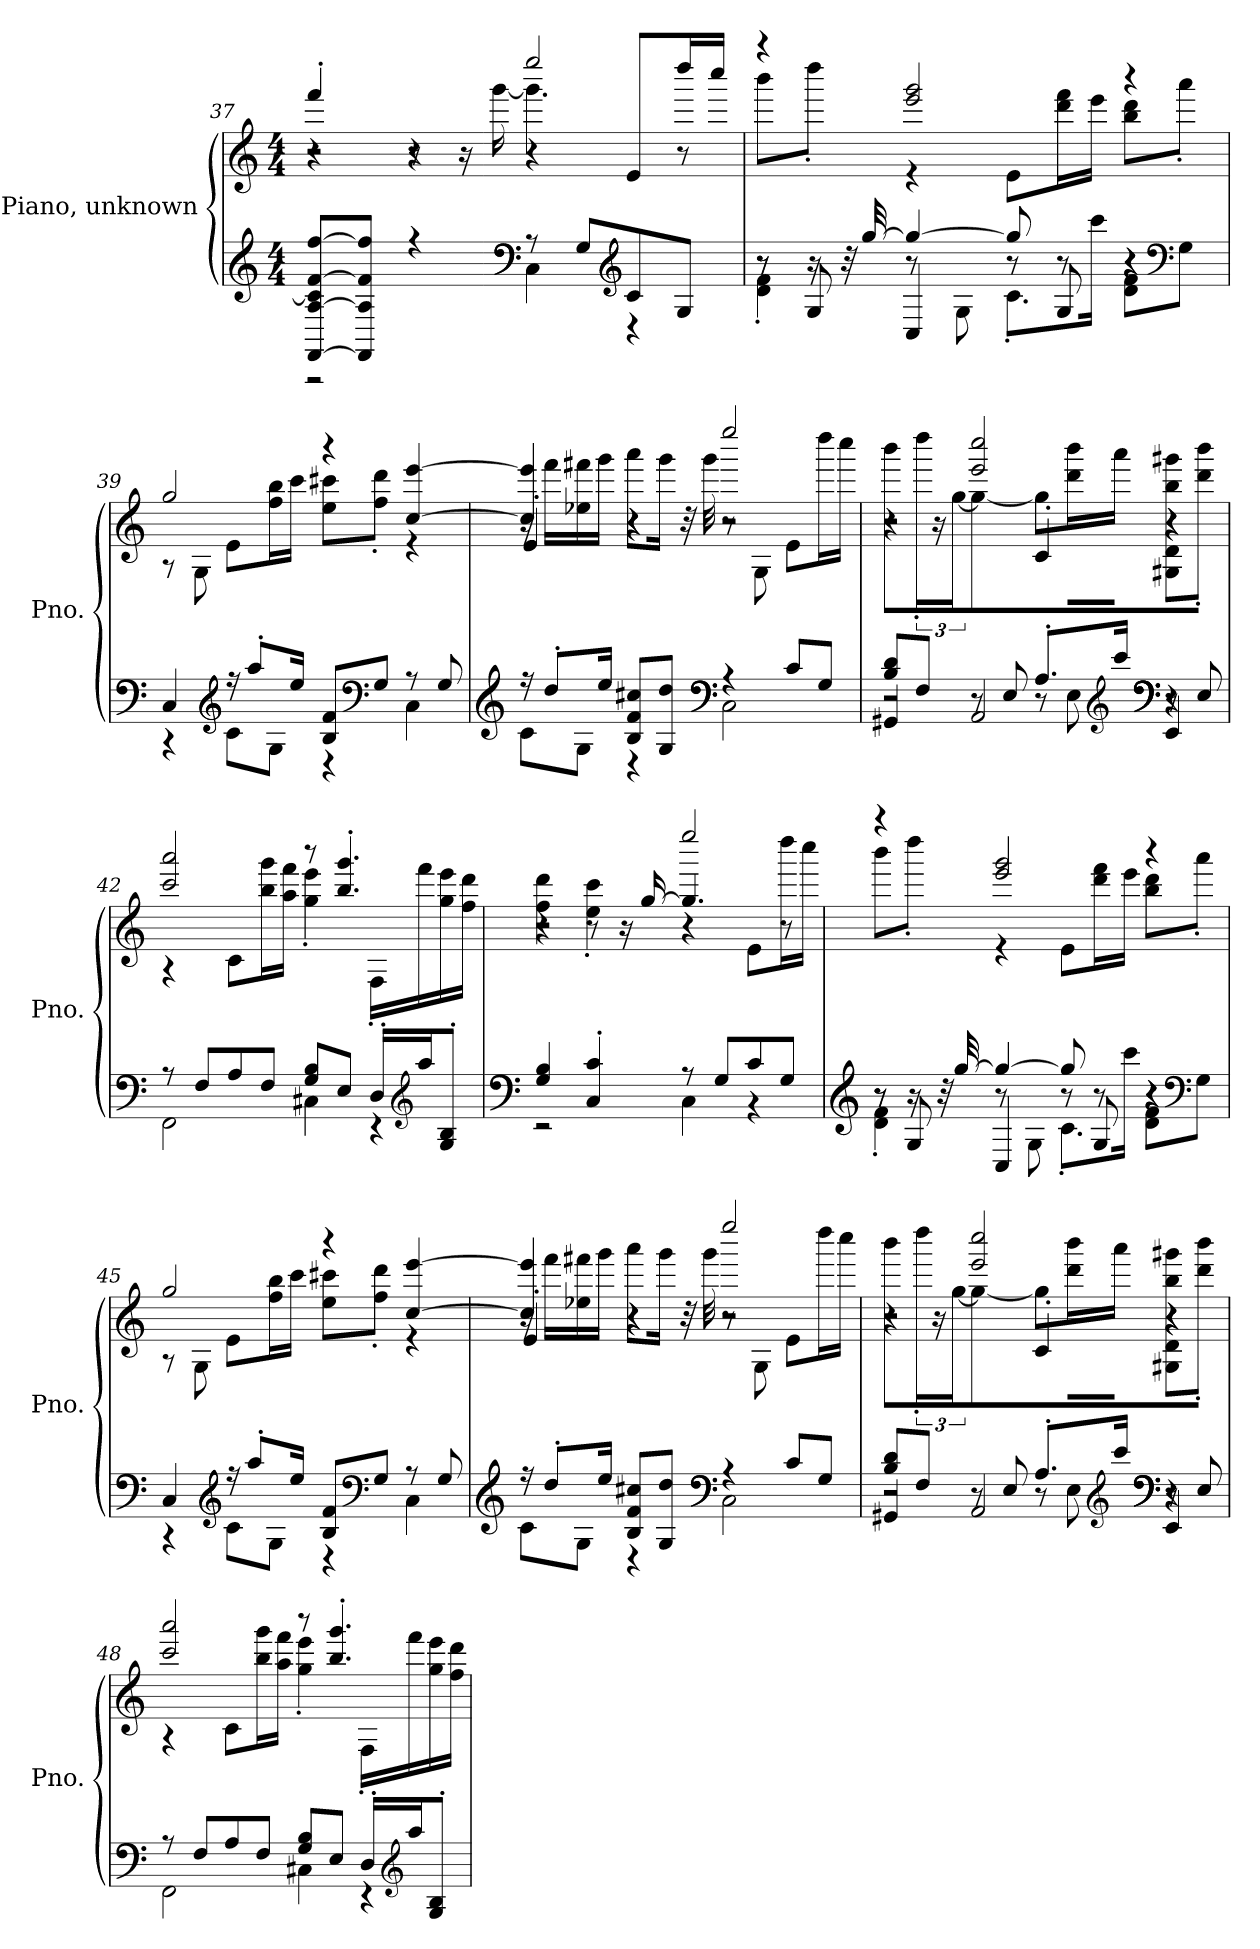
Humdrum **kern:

**kern	**kern
*part1	*part1
*staff2	*staff1
*I"Piano, unknown	*
*I'Pno.	*
!!LO:LB:g=z
*clefG2	*clefG2
*k[]	*k[]
*M4/4	*M4/4
=37	=37
*^	*^
*	*	*	*^
[8FF/ [8A/ 8c/] [8f/ [8ff/L	2r	2r	4r	4fff'/
8FF/] 8A/] 8f/] 8ff/]J	.	.	.	.
4r	.	.	8r	4r
.	.	.	16r	.
.	.	.	[16ggg\	.
*clefF4	*	*	*	*
8r	4C\	2eeee/	4.ggg\]	4r
8G/L	.	.	.	.
*clefG2	*	*	*	*
8c/	4r	.	.	8e/L
8G/J	.	.	8r	16dddd/L
.	.	.	.	16cccc/JJ
*	*	*	*v	*v
=38	=38	=38	=38
*	*^	*	*
8r	4d\' 4f\'	8r	4r	8bbb\L
16r	.	8G/	.	8dddd'\J
32r	.	.	.	.
[32gg/	.	.	.	.
4gg/_	8r	4C/	2eee/ 2ggg/	4r
.	8G\	.	.	.
8gg/]	8.c'\L	8r	.	8e\L
8r	.	8G/	.	16ddd\ 16fff\L
.	16ccc\Jk	.	.	16eee\JJ
4r	8d\ 8f\L	4r	4r	8bb\ 8ddd\L
*clefF4	*	*	*	*
.	8G\J	.	.	8aaa'\J
*	*v	*v	*	*
!!LO:LB:g=z	!!
=39	=39	=39	=39
4C/	4r	2gg/	8r
.	.	.	8G\
*clefG2	*	*	*
16r	8c\L	.	8e\L
8aa'/L	.	.	.
.	8G\J	.	16ff\ 16bb\L
16ee/Jk	.	.	16ccc\JJ
8B/ 8f/L	4r	4r	8ee\ 8ccc#X\L
*clefF4	*	*	*
8G/J	.	.	8ff\' 8ddd\'J
8r	4C\	[4cc/ [4eee/	4r
8G/	.	.	.
*	*	*v	*v
=40	=40	=40
*clefG2	*	*
*	*	*^
*	*	*	*^
16r	8c\L	4cc/] 4eee/]	16r	4e'/
8dd'/L	.	.	16fff\LL	.
.	8G\J	.	16ee-X\ 16fff#X\	.
16ee/Jk	.	.	16ggg\JJ	.
8B/ 8f/ 8cc#X/L	4r	4r	8aaa\L	4r
8G/ 8dd/J	.	.	16ggg\Jk	.
.	.	.	32r	.
.	.	.	32ggg\	.
*clefF4	*	*	*	*
4r	2C\	2eeee/	8r	2r
.	.	.	8G\	.
8c/L	.	.	8e\L	.
8G/J	.	.	16dddd\L	.
.	.	.	16cccc\JJ	.
!!LO:LB:g=z	!!	!!
=41	=41	=41	=41	=41
*	*^	*	*	*
8B/ 8d/L	2r	4GG#X/	4r	8bbb\L	2r
8F/J	.	.	.	24dddd'\Jk	.
.	.	.	.	24r	.
.	.	.	.	[24gg\	.
8r	.	2AA/	2eee/ 2cccc/	4gg\_	.
8E/	.	.	.	.	.
8.A'/L	8r	.	.	8gg\L]	4c'/
.	8E\	.	.	16ddd\ 16bbb\L	.
*clefG2	*	*	*	*	*
16ccc/Jk	.	.	.	16aaa\JJ	.
*clefF4	*	*	*	*	*
8r	4r	4EE/	4r	8G#X\ 8d\ 8bb\ 8ggg#X\L	4r
8E/	.	.	.	8ddd\' 8bbb\'J	.
*	*v	*v	*	*	*
*	*	*	*v	*v
=42	=42	=42	=42
8r	2FF\	2ccc/ 2aaa/	4r
8F/L	.	.	.
8A/	.	.	8c\L
8F/J	.	.	16bb\ 16ggg\L
.	.	.	16aa\ 16fff\JJ
8G/ 8B/L	4C#X\	8r	4gg\' 4eee\'
8E/J	.	4.bb/' 4.ggg/'	.
16D'/LL	4r	.	16F'\LL
*clefG2	*	*	*
16aa/J	.	.	16fff\
8G/' 8B/'J	.	.	16gg\ 16eee\
.	.	.	16ff\ 16ddd\JJ
*	*	*v	*v
!!LO:LB:g=z
=43	=43	=43
*clefF4	*	*
*	*	*^
*	*	*	*^
4G/ 4B/	2r	2r	4ff\ 4ddd\	4r
4C/' 4c/'	.	.	4ee\' 4ccc\'	8r
.	.	.	.	16r
.	.	.	.	[16gg/
8r	4C\	2eeee/	4r	4.gg/]
8G/L	.	.	.	.
8c/	4r	.	8e\L	.
8G/J	.	.	16dddd\L	8r
.	.	.	16cccc\JJ	.
*v	*v	*	*	*
*	*v	*v	*v
=44	=44
*clefG2	*
*^	*^
*	*^	*	*
8r	4d\' 4f\'	8r	4r	8bbb\L
16r	.	8G/	.	8dddd'\J
32r	.	.	.	.
[32gg/	.	.	.	.
4gg/_	8r	4C/	2eee/ 2ggg/	4r
.	8G\	.	.	.
8gg/]	8.c'\L	8r	.	8e\L
8r	.	8G/	.	16ddd\ 16fff\L
.	16ccc\Jk	.	.	16eee\JJ
4r	8d\ 8f\L	4r	4r	8bb\ 8ddd\L
*clefF4	*	*	*	*
.	8G\J	.	.	8aaa'\J
*	*v	*v	*	*
=45	=45	=45	=45
4C/	4r	2gg/	8r
.	.	.	8G\
*clefG2	*	*	*
16r	8c\L	.	8e\L
8aa'/L	.	.	.
.	8G\J	.	16ff\ 16bb\L
16ee/Jk	.	.	16ccc\JJ
8B/ 8f/L	4r	4r	8ee\ 8ccc#X\L
*clefF4	*	*	*
8G/J	.	.	8ff\' 8ddd\'J
8r	4C\	[4cc/ [4eee/	4r
8G/	.	.	.
*	*	*v	*v
!!LO:LB:g=z
=46	=46	=46
*clefG2	*	*
*	*	*^
*	*	*	*^
16r	8c\L	4cc/] 4eee/]	16r	4e'/
8dd'/L	.	.	16fff\LL	.
.	8G\J	.	16ee-X\ 16fff#X\	.
16ee/Jk	.	.	16ggg\JJ	.
8B/ 8f/ 8cc#X/L	4r	4r	8aaa\L	4r
8G/ 8dd/J	.	.	16ggg\Jk	.
.	.	.	32r	.
.	.	.	32ggg\	.
*clefF4	*	*	*	*
4r	2C\	2eeee/	8r	2r
.	.	.	8G\	.
8c/L	.	.	8e\L	.
8G/J	.	.	16dddd\L	.
.	.	.	16cccc\JJ	.
=47	=47	=47	=47	=47
*	*^	*	*	*
8B/ 8d/L	2r	4GG#X/	4r	8bbb\L	2r
8F/J	.	.	.	24dddd'\Jk	.
.	.	.	.	24r	.
.	.	.	.	[24gg\	.
8r	.	2AA/	2eee/ 2cccc/	4gg\_	.
8E/	.	.	.	.	.
8.A'/L	8r	.	.	8gg\L]	4c'/
.	8E\	.	.	16ddd\ 16bbb\L	.
*clefG2	*	*	*	*	*
16ccc/Jk	.	.	.	16aaa\JJ	.
*clefF4	*	*	*	*	*
8r	4r	4EE/	4r	8G#X\ 8d\ 8bb\ 8ggg#X\L	4r
8E/	.	.	.	8ddd\' 8bbb\'J	.
*	*v	*v	*	*	*
*	*	*	*v	*v
!!LO:PB:g=z
=48	=48	=48	=48
8r	2FF\	2ccc/ 2aaa/	4r
8F/L	.	.	.
8A/	.	.	8c\L
8F/J	.	.	16bb\ 16ggg\L
.	.	.	16aa\ 16fff\JJ
8G/ 8B/L	4C#X\	8r	4gg\' 4eee\'
8E/J	.	4.bb/' 4.ggg/'	.
16D'/LL	4r	.	16F'\LL
*clefG2	*	*	*
16aa/J	.	.	16fff\
8G/' 8B/'J	.	.	16gg\ 16eee\
.	.	.	16ff\ 16ddd\JJ
*v	*v	*	*
*	*v	*v
=	=
*-	*-
